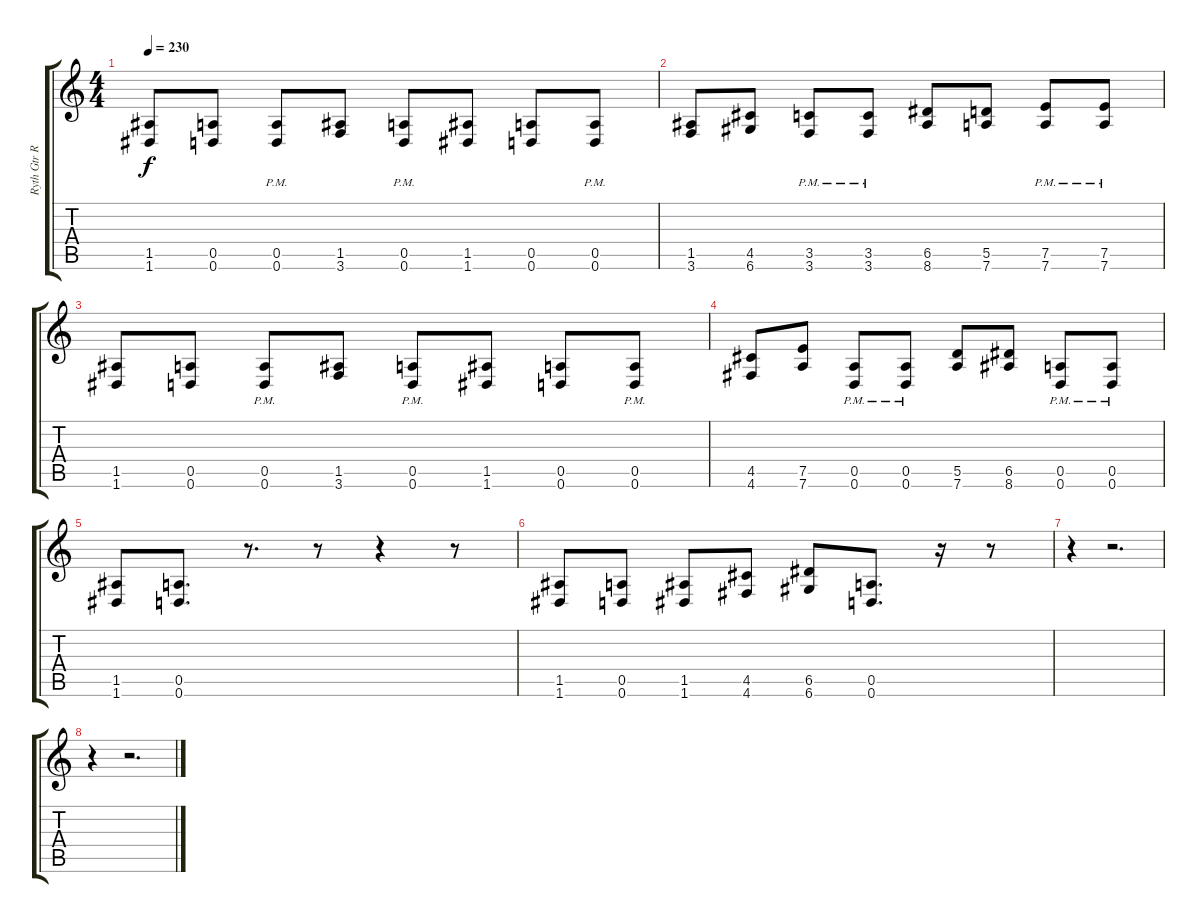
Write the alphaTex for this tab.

\track ("Ryth Gtr R" "Ryth Gtr R") {instrument distortionguitar}
\staff {score tabs}
\tuning (E4 B3 G3 D3 A2 D2) {hide}
\ts (4 4)
\tempo 230
\clef g2
\ks c
(1.5 1.6).8{dy f} (0.5 0.6).8 (0.5{pm} 0.6{pm}).8 (1.5 3.6).8 (0.5{pm} 0.6{pm}).8 (1.5 1.6).8 (0.5 0.6).8 (0.5{pm} 0.6).8 |
(1.5 3.6).8 (4.5 6.6).8 (3.5{pm} 3.6).8 (3.5{pm} 3.6).8 (6.5 8.6).8 (5.5 7.6).8 (7.5{pm} 7.6).8 (7.5{pm} 7.6).8 |
(1.5 1.6).8 (0.5 0.6).8 (0.5{pm} 0.6{pm}).8 (1.5 3.6).8 (0.5{pm} 0.6{pm}).8 (1.5 1.6).8 (0.5 0.6).8 (0.5{pm} 0.6).8 |
(4.5 4.6).8 (7.5 7.6).8 (0.5{pm} 0.6{pm}).8 (0.5{pm} 0.6{pm}).8 (5.5 7.6).8 (6.5 8.6).8 (0.5{pm} 0.6{pm}).8 (0.5{pm} 0.6{pm}).8 |
(1.5 1.6).8 (0.5 0.6).8{d} r.8{d} r.8 r.4 r.8 |
(1.5 1.6).8 (0.5 0.6).8 (1.5 1.6).8 (4.5 4.6).8 (6.5 6.6).8 (0.5 0.6).8{d} r.16 r.8 |
r.4 r.2{d} |
r.4 r.2{d}
